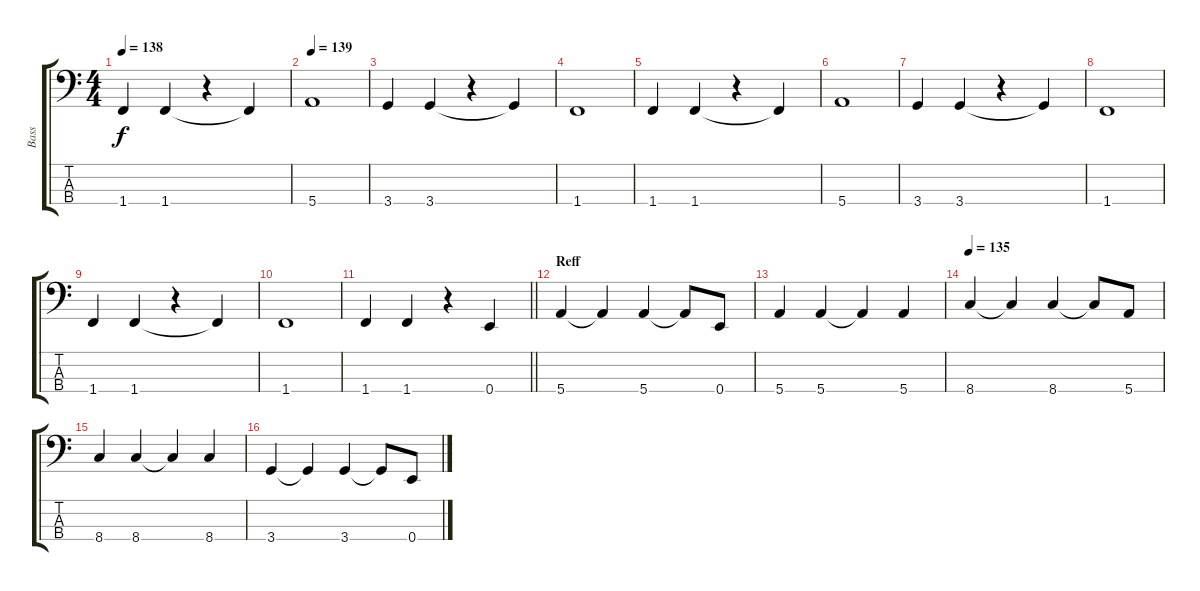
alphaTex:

\track ("Bass" "Bass") {instrument electricbassfinger}
\staff {score tabs}
\tuning (G2 D2 A1 E1) {hide}
\ts (4 4)
\tempo 138
\clef f4
\ks c
1.4.4{dy f} 1.4.4 r.4 1.4{t}.4 |
\tempo 139
5.4.1 |
3.4.4 3.4.4 r.4 3.4{t}.4 |
1.4.1 |
1.4.4 1.4.4 r.4 1.4{t}.4 |
5.4.1 |
3.4.4 3.4.4 r.4 3.4{t}.4 |
1.4.1 |
1.4.4 1.4.4 r.4 1.4{t}.4 |
1.4.1 |
\barLineRight lightlight
1.4.4 1.4.4 r.4 0.4.4 |
\section ("" "Reff")
5.4.4 5.4{t}.4 5.4.4 5.4{t}.8 0.4.8 |
5.4.4 5.4.4 5.4{t}.4 5.4.4 |
\tempo 135
8.4.4 8.4{t}.4 8.4.4 8.4{t}.8 5.4.8 |
8.4.4 8.4.4 8.4{t}.4 8.4.4 |
3.4.4 3.4{t}.4 3.4.4 3.4{t}.8 0.4.8
